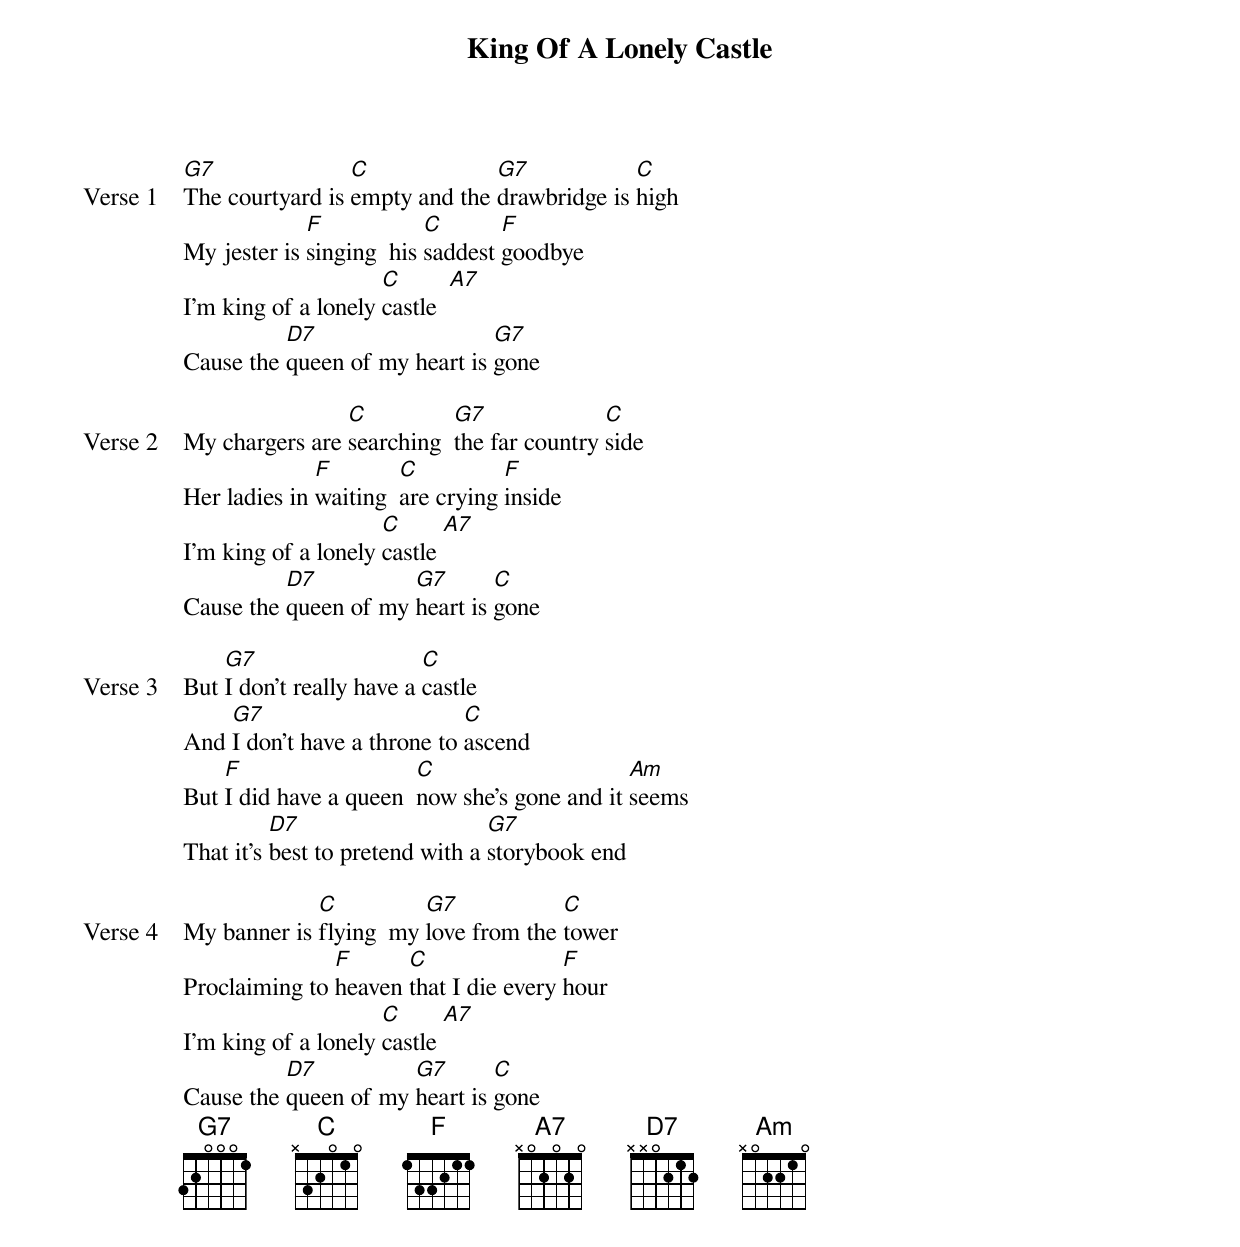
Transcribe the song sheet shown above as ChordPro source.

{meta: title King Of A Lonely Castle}
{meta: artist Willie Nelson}
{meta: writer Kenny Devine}

{start_of_verse: Verse 1}
[G7]The courtyard is [C]empty and the [G7]drawbridge is [C]high
My jester is [F]singing  his [C]saddest [F]goodbye
I'm king of a lonely [C]castle  [A7]
Cause the [D7]queen of my heart is [G7]gone
{end_of_verse}

{start_of_verse: Verse 2}
My chargers are [C]searching  [G7]the far country [C]side
Her ladies in [F]waiting  [C]are crying [F]inside
I'm king of a lonely [C]castle [A7]
Cause the [D7]queen of my [G7]heart is [C]gone
{end_of_verse}

{start_of_verse: Verse 3}
But [G7]I don't really have a [C]castle
And [G7]I don't have a throne to [C]ascend
But [F]I did have a queen  [C]now she's gone and it [Am]seems
That it's [D7]best to pretend with a [G7]storybook end
{end_of_verse}

{start_of_verse: Verse 4}
My banner is [C]flying  my [G7]love from the [C]tower
Proclaiming to [F]heaven [C]that I die every [F]hour
I'm king of a lonely [C]castle [A7]
Cause the [D7]queen of my [G7]heart is [C]gone
{end_of_verse}
